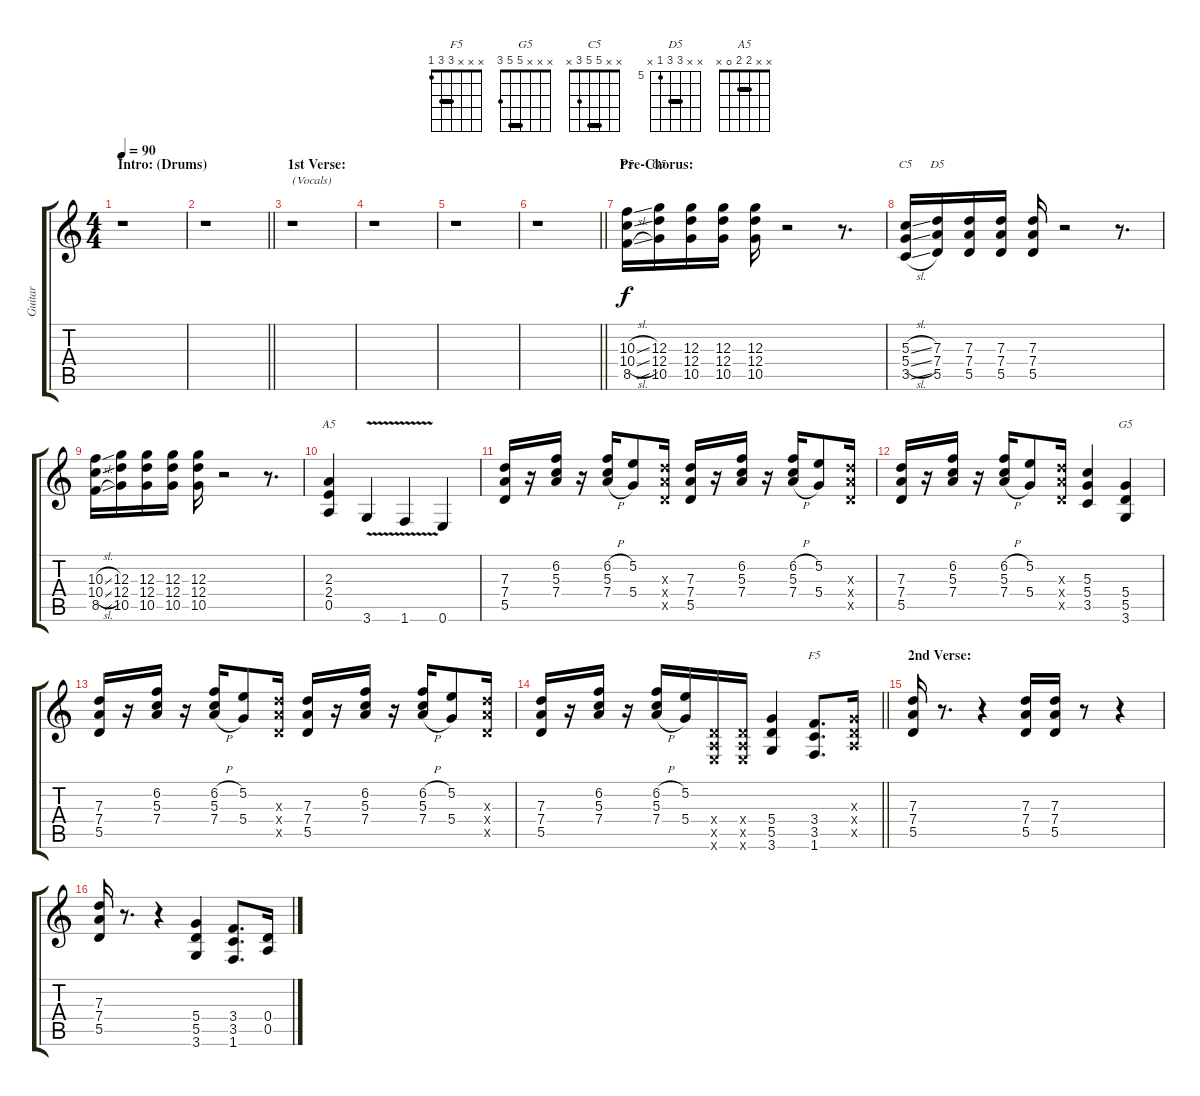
\track ("Guitar" "Guitar") {instrument overdrivenguitar}
\staff {score tabs}
\tuning (E4 B3 G3 D3 A2 E2) {hide}
\chord ("F5" x x 10 10 8 x) {firstfret 8 barre 10}
\chord ("G5" x x 12 12 10 x) {firstfret 10 barre 12}
\chord ("C5" x x 5 5 3 x) {barre 5}
\chord ("D5" x x 7 7 5 x) {firstfret 5 barre 7}
\chord ("A5" x x 2 2 0 x) {barre 2}
\chord ("G5" x x x 5 5 3) {barre 5}
\chord ("F5" x x x 3 3 1) {barre 3}
\ts (4 4)
\section ("" "Intro: (Drums)")
\tempo 90
\clef g2
\ks c
r.1{dy f instrument overdrivenguitar} |
\barLineRight lightlight
r.1 |
\section ("" "1st Verse:")
r.1{txt "(Vocals)"} |
r.1 |
r.1 |
\barLineRight lightlight
r.1 |
\section ("" "Pre-Chorus:")
(10.3{sl} 10.4{sl} 8.5{sl}).16{ch "F5"} (12.3 12.4 10.5).16{ch "G5"} (12.3 12.4 10.5).16 (12.3 12.4 10.5).16 (12.3 12.4 10.5).16 r.2 r.8{d} |
(5.3{sl} 5.4{sl} 3.5{sl}).16{ch "C5"} (7.3 7.4 5.5).16{ch "D5"} (7.3 7.4 5.5).16 (7.3 7.4 5.5).16 (7.3 7.4 5.5).16 r.2 r.8{d} |
(10.3{sl} 10.4{sl} 8.5{sl}).16 (12.3 12.4 10.5).16 (12.3 12.4 10.5).16 (12.3 12.4 10.5).16 (12.3 12.4 10.5).16 r.2 r.8{d} |
(2.3 2.4 0.5).4{ch "A5"} 3.6{v}.4 1.6{v}.4 0.6.4 |
(7.3 7.4 5.5).16 r.16 (6.2 5.3 7.4).16 r.16 (6.2{h} 5.3 7.4{h}).16 (5.2 5.4).8 (7.3{x} 7.4{x} 5.5{x}).16 (7.3 7.4 5.5).16 r.16 (6.2 5.3 7.4).16 r.16 (6.2{h} 5.3 7.4{h}).16 (5.2 5.4).8 (7.3{x} 7.4{x} 5.5{x}).16 |
(7.3 7.4 5.5).16 r.16 (6.2 5.3 7.4).16 r.16 (6.2{h} 5.3 7.4{h}).16 (5.2 5.4).8 (7.3{x} 7.4{x} 5.5{x}).16 (5.3 5.4 3.5).4 (5.4 5.5 3.6).4{ch "G5"} |
(7.3 7.4 5.5).16 r.16 (6.2 5.3 7.4).16 r.16 (6.2{h} 5.3 7.4{h}).16 (5.2 5.4).8 (7.3{x} 7.4{x} 5.5{x}).16 (7.3 7.4 5.5).16 r.16 (6.2 5.3 7.4).16 r.16 (6.2{h} 5.3 7.4{h}).16 (5.2 5.4).8 (7.3{x} 7.4{x} 5.5{x}).16 |
\barLineRight lightlight
(7.3 7.4 5.5).16 r.16 (6.2 5.3 7.4).16 r.16 (6.2{h} 5.3 7.4{h}).16 (5.2 5.4).16 (0.4{x} 0.5{x} 0.6{x}).16 (0.4{x} 0.5{x} 0.6{x}).16 (5.4 5.5 3.6).4 (3.4 3.5 1.6).8{d ch "F5"} (0.3{x} 0.4{x} 0.5{x}).16 |
\section ("" "2nd Verse:")
(7.3 7.4 5.5).16 r.8{d} r.4 (7.3 7.4 5.5).16 (7.3 7.4 5.5).16 r.8 r.4 |
(7.3 7.4 5.5).16 r.8{d} r.4 (5.4 5.5 3.6).4 (3.4 3.5 1.6).8{d} (0.4 0.5).16
